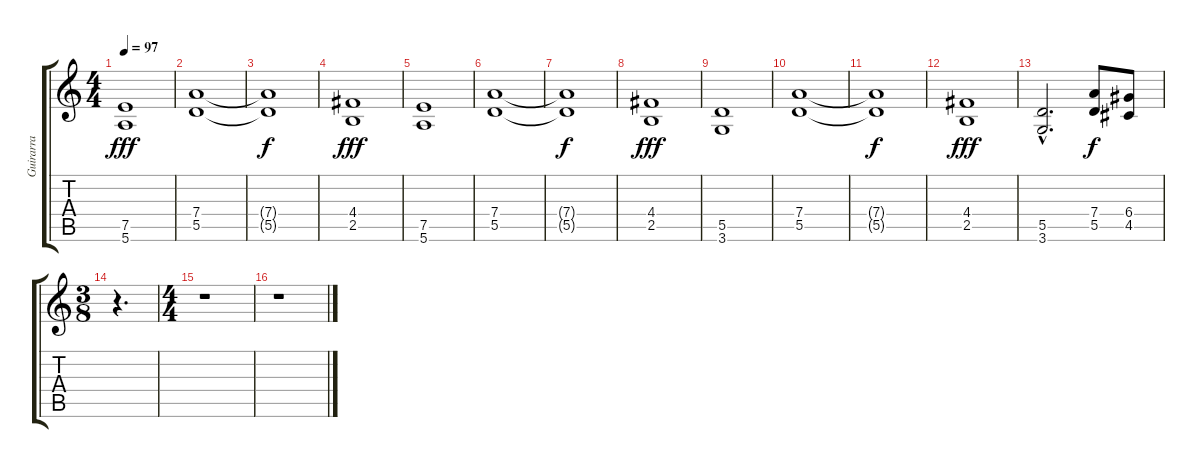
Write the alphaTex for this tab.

\track ("Guirarra" "Guirarra") {instrument overdrivenguitar}
\staff {score tabs}
\tuning (E4 B3 G3 D3 A2 E2) {hide}
\ts (4 4)
\tempo 97
\clef g2
\ks c
(7.5 5.6).1{dy fff} |
(7.4 5.5).1 |
(7.4{t} 5.5{t}).1{dy f} |
(4.4 2.5).1{dy fff} |
(7.5 5.6).1 |
(7.4 5.5).1 |
(7.4{t} 5.5{t}).1{dy f} |
(4.4 2.5).1{dy fff} |
(5.5 3.6).1 |
(7.4 5.5).1 |
(7.4{t} 5.5{t}).1{dy f} |
(4.4 2.5).1{dy fff} |
(5.5{hac} 3.6{hac}).2{d} (7.4 5.5).8{dy f} (6.4 4.5).8 |
\ts (3 8)
r.4{d} |
\ts (4 4)
r.1 |
r.1
